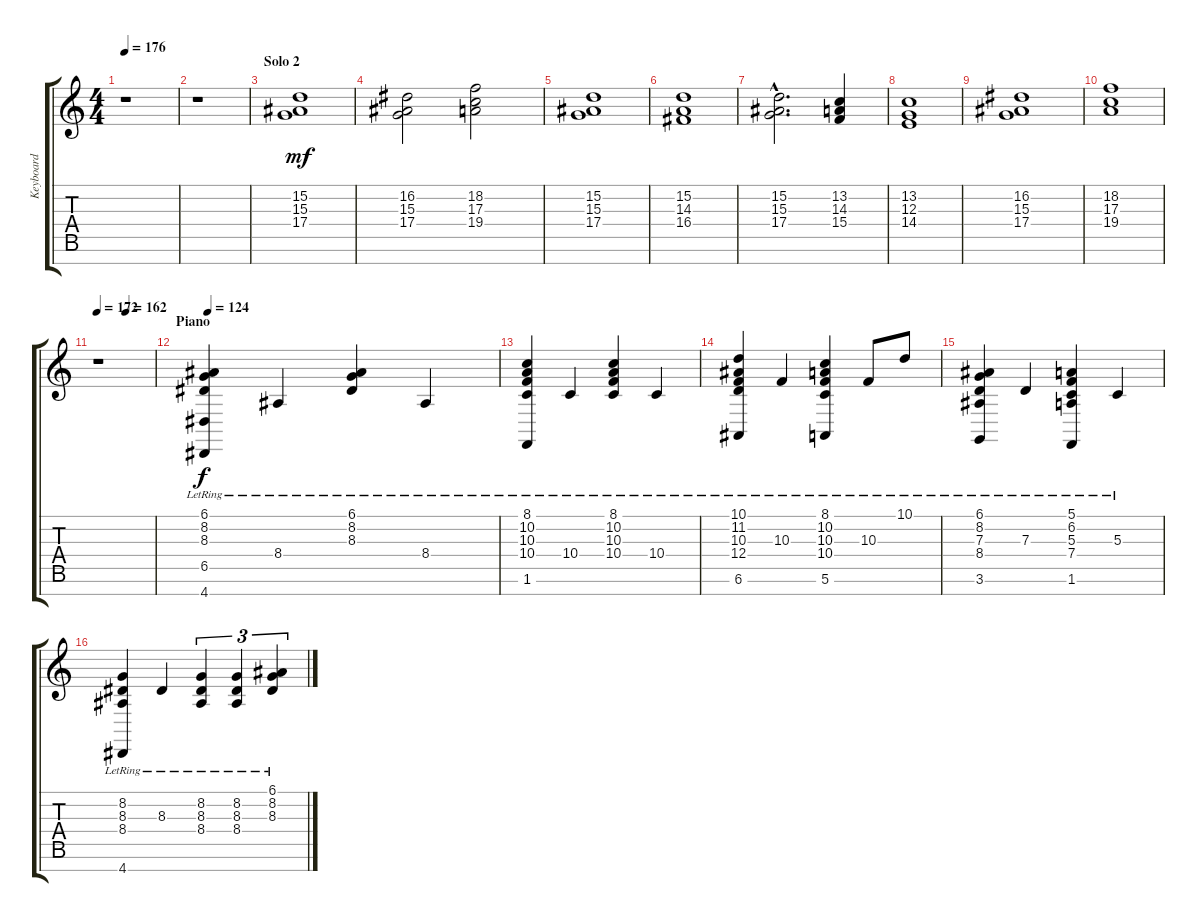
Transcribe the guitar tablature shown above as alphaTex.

\track ("Keyboard" "Keyboard") {instrument harpsichord}
\staff {score tabs}
\tuning (E4 B3 G3 D3 A2 E2 B1) {hide}
\ts (4 4)
\tempo 176
\clef g2
\ks c
r.1{dy f} |
r.1 |
\section ("" "Solo 2")
(15.2 15.3 17.4).1{dy mf volume 10 instrument choiraahs} |
(16.2 15.3 17.4).2 (18.2 17.3 19.4).2 |
(15.2 15.3 17.4).1 |
(15.2 14.3 16.4).1 |
(15.2{hac} 15.3{hac} 17.4{hac}).2{d} (13.2 14.3 15.4).4 |
(13.2 12.3 14.4).1 |
(16.2 15.3 17.4).1 |
(18.2 17.3 19.4).1 |
\tempo 172
\tempo (162 0.5)
r.1 |
\section ("" "Piano")
\tempo 124
(6.1 8.2{lr} 8.3{lr} 6.5{lr} 4.7{lr}).4{dy f volume 16 instrument brightacousticpiano} 8.4{lr}.4 (6.1 8.2{lr} 8.3{lr}).4 8.4{lr}.4 |
(8.1 10.2{lr} 10.3{lr} 10.4 1.6{lr}).4 10.4{lr}.4 (8.1 10.2{lr} 10.3{lr} 10.4).4 10.4{lr}.4 |
(10.1{lr} 11.2{lr} 10.3{lr} 12.4{lr} 6.6{lr}).4 10.3{lr}.4 (8.1{lr} 10.2{lr} 10.3 10.4 5.6{lr}).4 10.3{lr}.8 10.1{lr}.8 |
(6.1{lr} 8.2{lr} 7.3{lr} 8.4{lr} 3.6{lr}).4 7.3{lr}.4 (5.1{lr} 6.2{lr} 5.3{lr} 7.4{lr} 1.6{lr}).4 5.3{lr}.4 |
(8.2{lr} 8.3{lr} 8.4{lr} 4.7{lr}).4 8.3{lr}.4 (8.2{lr} 8.3{lr} 8.4{lr}).4{tu (3 2)} (8.2{lr} 8.3{lr} 8.4{lr}).4{tu (3 2)} (6.1{lr} 8.2 8.3{lr}).4{tu (3 2)}
